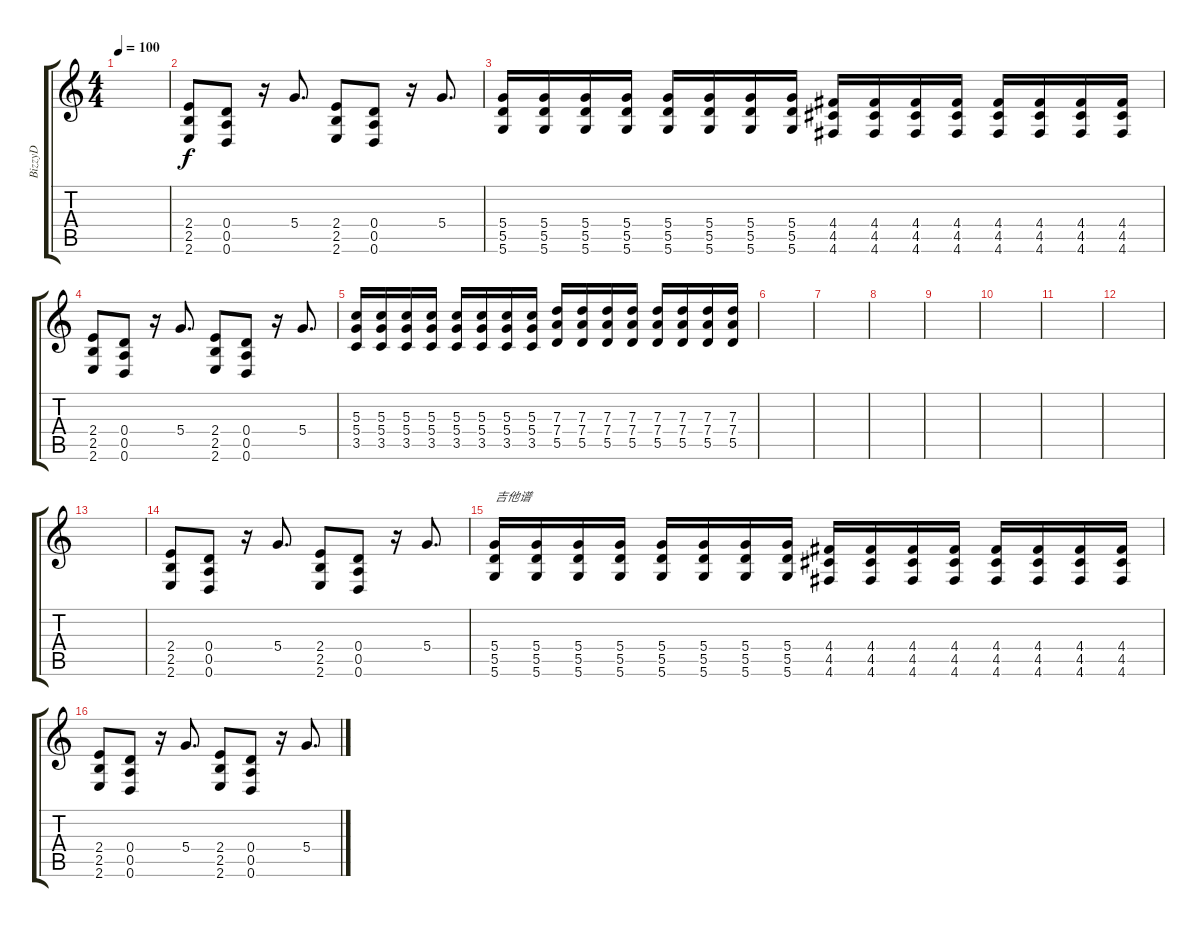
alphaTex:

\track ("BizzyD" "BizzyD") {instrument distortionguitar}
\staff {score tabs}
\tuning (E4 B3 G3 D3 A2 D2) {hide}
\ts (4 4)
\tempo 100
\clef g2
\ks c
|
(2.4 2.5 2.6).8 (0.4 0.5 0.6).8 r.16 5.4.8{d} (2.4 2.5 2.6).8 (0.4 0.5 0.6).8 r.16 5.4.8{d} |
(5.4 5.5 5.6).16 (5.4 5.5 5.6).16 (5.4 5.5 5.6).16 (5.4 5.5 5.6).16 (5.4 5.5 5.6).16 (5.4 5.5 5.6).16 (5.4 5.5 5.6).16 (5.4 5.5 5.6).16 (4.4 4.5 4.6).16 (4.4 4.5 4.6).16 (4.4 4.5 4.6).16 (4.4 4.5 4.6).16 (4.4 4.5 4.6).16 (4.4 4.5 4.6).16 (4.4 4.5 4.6).16 (4.4 4.5 4.6).16 |
(2.4 2.5 2.6).8 (0.4 0.5 0.6).8 r.16 5.4.8{d} (2.4 2.5 2.6).8 (0.4 0.5 0.6).8 r.16 5.4.8{d} |
(5.3 5.4 3.5).16 (5.3 5.4 3.5).16 (5.3 5.4 3.5).16 (5.3 5.4 3.5).16 (5.3 5.4 3.5).16 (5.3 5.4 3.5).16 (5.3 5.4 3.5).16 (5.3 5.4 3.5).16 (7.3 7.4 5.5).16 (7.3 7.4 5.5).16 (7.3 7.4 5.5).16 (7.3 7.4 5.5).16 (7.3 7.4 5.5).16 (7.3 7.4 5.5).16 (7.3 7.4 5.5).16 (7.3 7.4 5.5).16 |
|
|
|
|
|
|
|
|
(2.4 2.5 2.6).8 (0.4 0.5 0.6).8 r.16 5.4.8{d} (2.4 2.5 2.6).8 (0.4 0.5 0.6).8 r.16 5.4.8{d} |
(5.4 5.5 5.6).16{txt "吉他谱"} (5.4 5.5 5.6).16 (5.4 5.5 5.6).16 (5.4 5.5 5.6).16 (5.4 5.5 5.6).16 (5.4 5.5 5.6).16 (5.4 5.5 5.6).16 (5.4 5.5 5.6).16 (4.4 4.5 4.6).16 (4.4 4.5 4.6).16 (4.4 4.5 4.6).16 (4.4 4.5 4.6).16 (4.4 4.5 4.6).16 (4.4 4.5 4.6).16 (4.4 4.5 4.6).16 (4.4 4.5 4.6).16 |
(2.4 2.5 2.6).8 (0.4 0.5 0.6).8 r.16 5.4.8{d} (2.4 2.5 2.6).8 (0.4 0.5 0.6).8 r.16 5.4.8{d}
